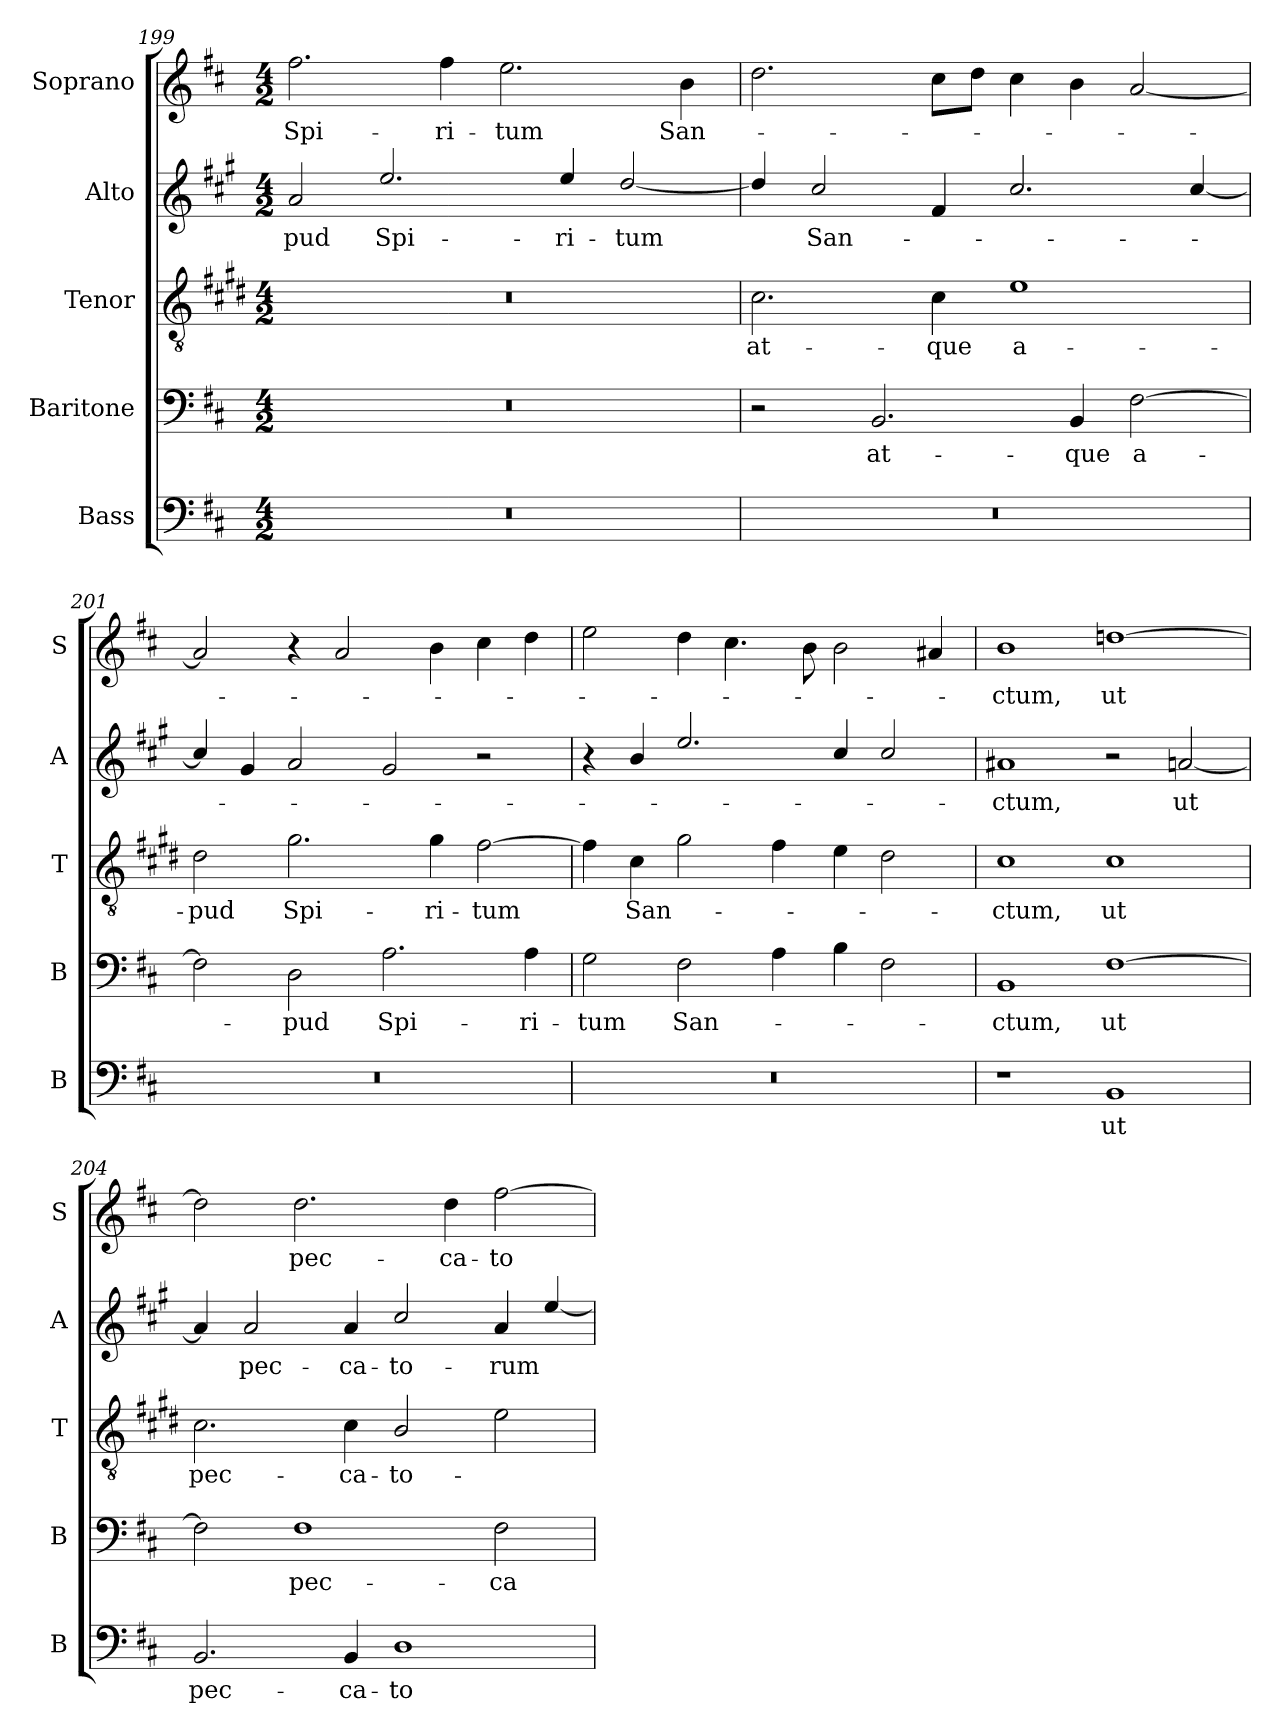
**kern	**text	**kern	**text	**kern	**text	**kern	**text	**kern	**text
*part5	*part5	*part4	*part4	*part3	*part3	*part2	*part2	*part1	*part1
*staff5	*staff5	*staff4	*staff4	*staff3	*staff3	*staff2	*staff2	*staff1	*staff1
*I"Bass	*	*I"Baritone	*	*I"Tenor	*	*I"Alto	*	*I"Soprano	*
*I'B	*	*I'B	*	*I'T	*	*I'A	*	*I'S	*
*clefF4	*	*clefF4	*	*clefGv2	*	*clefG2	*	*clefG2	*
*	*	*	*	*ITrd1c2	*	*ITrd4c7	*	*	*
*k[f#c#]	*	*k[f#c#]	*	*k[f#c#]	*	*k[f#c#]	*	*k[f#c#]	*
*D:	*	*D:	*	*D:	*	*D:	*	*D:	*
*M4/2	*	*M4/2	*	*M4/2	*	*M4/2	*	*M4/2	*
=199	=199	=199	=199	=199	=199	=199	=199	=199	=199
!	!	!	!	!	!	!	!LO:LY:b	!	!
!	!	!	!	!	!	!	!	!	!LO:LY:b
0r	.	0r	.	0r	.	2d/	-pud	2.ff#\	Spi-
!	!	!	!	!	!	!	!LO:LY:b	!	!
.	.	.	.	.	.	2.a/	Spi-	.	.
!	!	!	!	!	!	!	!	!	!LO:LY:b
.	.	.	.	.	.	.	.	4ff#\	-ri-
!	!	!	!	!	!	!	!	!	!LO:LY:b
.	.	.	.	.	.	.	.	2.ee\	-tum
!	!	!	!	!	!	!	!LO:LY:b	!	!
.	.	.	.	.	.	4a/	-ri-	.	.
!	!	!	!	!	!	!	!LO:LY:b	!	!
.	.	.	.	.	.	[2g/	-tum	.	.
!	!	!	!	!	!	!	!	!	!LO:LY:b
.	.	.	.	.	.	.	.	4b\	San-
=200	=200	=200	=200	=200	=200	=200	=200	=200	=200
!	!	!	!	!	!LO:LY:b	!	!	!	!
0r	.	2r	.	2.B\	at-	4g/]	.	2.dd\	.
!	!	!	!	!	!	!	!LO:LY:b	!	!
.	.	.	.	.	.	2f#/	San-	.	.
!	!	!	!LO:LY:b	!	!	!	!	!	!
.	.	2.BB/	at-	.	.	.	.	.	.
!	!	!	!	!	!LO:LY:b	!	!	!	!
.	.	.	.	4B\	-que	4B/	.	8cc#\L	.
.	.	.	.	.	.	.	.	8dd\J	.
!	!	!	!	!	!LO:LY:b	!	!	!	!
.	.	.	.	1d	a-	2.f#/	.	4cc#\	.
!	!	!	!LO:LY:b	!	!	!	!	!	!
.	.	4BB/	-que	.	.	.	.	4b\	.
!	!	!	!LO:LY:b	!	!	!	!	!	!
.	.	[2F#\	a-	.	.	.	.	[2a/	.
.	.	.	.	.	.	[4f#/	.	.	.
!!LO:PB:g=z
=201	=201	=201	=201	=201	=201	=201	=201	=201	=201
!	!	!	!	!	!LO:LY:b	!	!	!	!
0r	.	2F#\]	.	2c#\	-pud	4f#/]	.	2a/]	.
.	.	.	.	.	.	4c#/	.	.	.
!	!	!	!LO:LY:b	!	!	!	!	!	!
!	!	!	!	!	!LO:LY:b	!	!	!	!
.	.	2D\	-pud	2.f#\	Spi-	2d/	.	4r	.
.	.	.	.	.	.	.	.	2a/	.
!	!	!	!LO:LY:b	!	!	!	!	!	!
.	.	2.A\	Spi-	.	.	2c#/	.	.	.
!	!	!	!	!	!LO:LY:b	!	!	!	!
.	.	.	.	4f#\	-ri-	.	.	4b\	.
!	!	!	!	!	!LO:LY:b	!	!	!	!
.	.	.	.	[2e\	-tum	2r	.	4cc#\	.
!	!	!	!LO:LY:b	!	!	!	!	!	!
.	.	4A\	-ri-	.	.	.	.	4dd\	.
=202	=202	=202	=202	=202	=202	=202	=202	=202	=202
!	!	!	!LO:LY:b	!	!	!	!	!	!
0r	.	2G\	-tum	4e\]	.	4r	.	2ee\	.
!	!	!	!	!	!LO:LY:b	!	!	!	!
.	.	.	.	4B\	San-	4e/	.	.	.
!	!	!	!LO:LY:b	!	!	!	!	!	!
.	.	2F#\	San-	2f#\	.	2.a/	.	4dd\	.
.	.	.	.	.	.	.	.	4.cc#\	.
.	.	4A\	.	4e\	.	.	.	.	.
.	.	.	.	.	.	.	.	8b\	.
.	.	4B\	.	4d\	.	4f#/	.	2b\	.
.	.	2F#\	.	2c#\	.	2f#/	.	.	.
.	.	.	.	.	.	.	.	4a#X/	.
=203	=203	=203	=203	=203	=203	=203	=203	=203	=203
!	!	!	!LO:LY:b	!	!	!	!	!	!
!	!	!	!	!	!LO:LY:b	!	!	!	!
!	!	!	!	!	!	!	!LO:LY:b	!	!
!	!	!	!	!	!	!	!	!	!LO:LY:b
1r	.	1BB	-ctum,	1B	-ctum,	1d#X	-ctum,	1b	-ctum,
!	!LO:LY:b	!	!	!	!	!	!	!	!
!	!	!	!LO:LY:b	!	!	!	!	!	!
!	!	!	!	!	!LO:LY:b	!	!	!	!
!	!	!	!	!	!	!	!	!	!LO:LY:b
1BB	ut	[1F#	ut	1B	ut	2r	.	[1ddni	ut
!	!	!	!	!	!	!	!LO:LY:b	!	!
.	.	.	.	.	.	[2dn/	ut	.	.
=204	=204	=204	=204	=204	=204	=204	=204	=204	=204
!	!LO:LY:b	!	!	!	!	!	!	!	!
!	!	!	!	!	!LO:LY:b	!	!	!	!
2.BB/	pec-	2F#\]	.	2.B\	pec-	4d/]	.	2dd\]	.
!	!	!	!	!	!	!	!LO:LY:b	!	!
.	.	.	.	.	.	2d/	pec-	.	.
!	!	!	!LO:LY:b	!	!	!	!	!	!
!	!	!	!	!	!	!	!	!	!LO:LY:b
.	.	1F#	pec-	.	.	.	.	2.dd\	pec-
!	!LO:LY:b	!	!	!	!	!	!	!	!
!	!	!	!	!	!LO:LY:b	!	!	!	!
!	!	!	!	!	!	!	!LO:LY:b	!	!
4BB/	-ca-	.	.	4B\	-ca-	4d/	-ca-	.	.
!	!LO:LY:b	!	!	!	!	!	!	!	!
!	!	!	!	!	!LO:LY:b	!	!	!	!
!	!	!	!	!	!	!	!LO:LY:b	!	!
1D	-to-	.	.	2A/	-to-	2f#/	-to-	.	.
!	!	!	!	!	!	!	!	!	!LO:LY:b
.	.	.	.	.	.	.	.	4dd\	-ca-
!	!	!	!LO:LY:b	!	!	!	!	!	!
!	!	!	!	!	!	!	!LO:LY:b	!	!
!	!	!	!	!	!	!	!	!	!LO:LY:b
.	.	2F#\	-ca-	2d\	.	4d/	-rum	[2ff#\	-to-
.	.	.	.	.	.	[4a/	.	.	.
=	=	=	=	=	=	=	=	=	=
*-	*-	*-	*-	*-	*-	*-	*-	*-	*-
